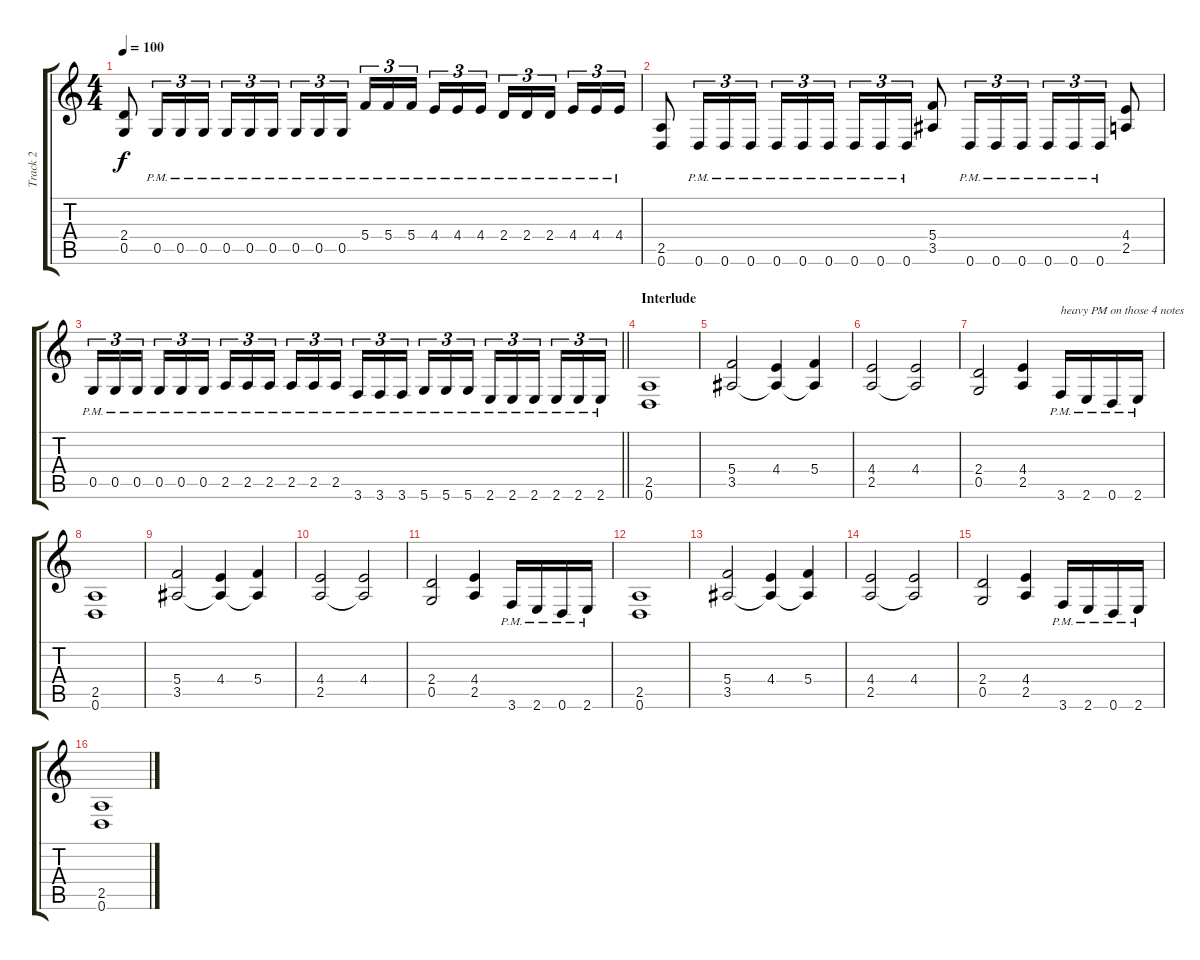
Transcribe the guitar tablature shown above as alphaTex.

\track ("Track 2" "Track 2") {instrument distortionguitar}
\staff {score tabs}
\tuning (D4 A3 F3 C3 G2 D2) {hide}
\ts (4 4)
\tempo 100
\clef g2
\ks c
(2.4 0.5).8{dy f} 0.5{pm}.16{tu (3 2)} 0.5{pm}.16{tu (3 2)} 0.5{pm}.16{tu (3 2)} 0.5{pm}.16{tu (3 2)} 0.5{pm}.16{tu (3 2)} 0.5{pm}.16{tu (3 2) beam splitsecondary} 0.5{pm}.16{tu (3 2)} 0.5{pm}.16{tu (3 2)} 0.5{pm}.16{tu (3 2)} 5.4{pm}.16{tu (3 2)} 5.4{pm}.16{tu (3 2)} 5.4{pm}.16{tu (3 2) beam splitsecondary} 4.4{pm}.16{tu (3 2)} 4.4{pm}.16{tu (3 2)} 4.4{pm}.16{tu (3 2)} 2.4{pm}.16{tu (3 2)} 2.4{pm}.16{tu (3 2)} 2.4{pm}.16{tu (3 2) beam splitsecondary} 4.4{pm}.16{tu (3 2)} 4.4{pm}.16{tu (3 2)} 4.4{pm}.16{tu (3 2)} |
(2.5 0.6).8 0.6{pm}.16{tu (3 2)} 0.6{pm}.16{tu (3 2)} 0.6{pm}.16{tu (3 2)} 0.6{pm}.16{tu (3 2)} 0.6{pm}.16{tu (3 2)} 0.6{pm}.16{tu (3 2) beam splitsecondary} 0.6{pm}.16{tu (3 2)} 0.6{pm}.16{tu (3 2)} 0.6{pm}.16{tu (3 2)} (5.4 3.5).8 0.6{pm}.16{tu (3 2)} 0.6{pm}.16{tu (3 2)} 0.6{pm}.16{tu (3 2)} 0.6{pm}.16{tu (3 2)} 0.6{pm}.16{tu (3 2)} 0.6{pm}.16{tu (3 2)} (4.4 2.5).8 |
\barLineRight lightlight
0.5{pm}.16{tu (3 2)} 0.5{pm}.16{tu (3 2)} 0.5{pm}.16{tu (3 2) beam splitsecondary} 0.5{pm}.16{tu (3 2)} 0.5{pm}.16{tu (3 2)} 0.5{pm}.16{tu (3 2)} 2.5{pm}.16{tu (3 2)} 2.5{pm}.16{tu (3 2)} 2.5{pm}.16{tu (3 2) beam splitsecondary} 2.5{pm}.16{tu (3 2)} 2.5{pm}.16{tu (3 2)} 2.5{pm}.16{tu (3 2)} 3.6{pm}.16{tu (3 2)} 3.6{pm}.16{tu (3 2)} 3.6{pm}.16{tu (3 2) beam splitsecondary} 5.6{pm}.16{tu (3 2)} 5.6{pm}.16{tu (3 2)} 5.6{pm}.16{tu (3 2)} 2.6{pm}.16{tu (3 2)} 2.6{pm}.16{tu (3 2)} 2.6{pm}.16{tu (3 2) beam splitsecondary} 2.6{pm}.16{tu (3 2)} 2.6{pm}.16{tu (3 2)} 2.6{pm}.16{tu (3 2)} |
\section ("" "Interlude")
(2.5 0.6).1 |
(5.4 3.5).2 (4.4 3.5{t}).4 (5.4 3.5{t}).4 |
(4.4 2.5).2 (4.4 2.5{t}).2 |
(2.4 0.5).2 (4.4 2.5).4 3.6{pm}.16{txt "heavy PM on those 4 notes"} 2.6{pm}.16 0.6{pm}.16 2.6{pm}.16 |
(2.5 0.6).1 |
(5.4 3.5).2 (4.4 3.5{t}).4 (5.4 3.5{t}).4 |
(4.4 2.5).2 (4.4 2.5{t}).2 |
(2.4 0.5).2 (4.4 2.5).4 3.6{pm}.16 2.6{pm}.16 0.6{pm}.16 2.6{pm}.16 |
(2.5 0.6).1 |
(5.4 3.5).2 (4.4 3.5{t}).4 (5.4 3.5{t}).4 |
(4.4 2.5).2 (4.4 2.5{t}).2 |
(2.4 0.5).2 (4.4 2.5).4 3.6{pm}.16 2.6{pm}.16 0.6{pm}.16 2.6{pm}.16 |
(2.5 0.6).1
